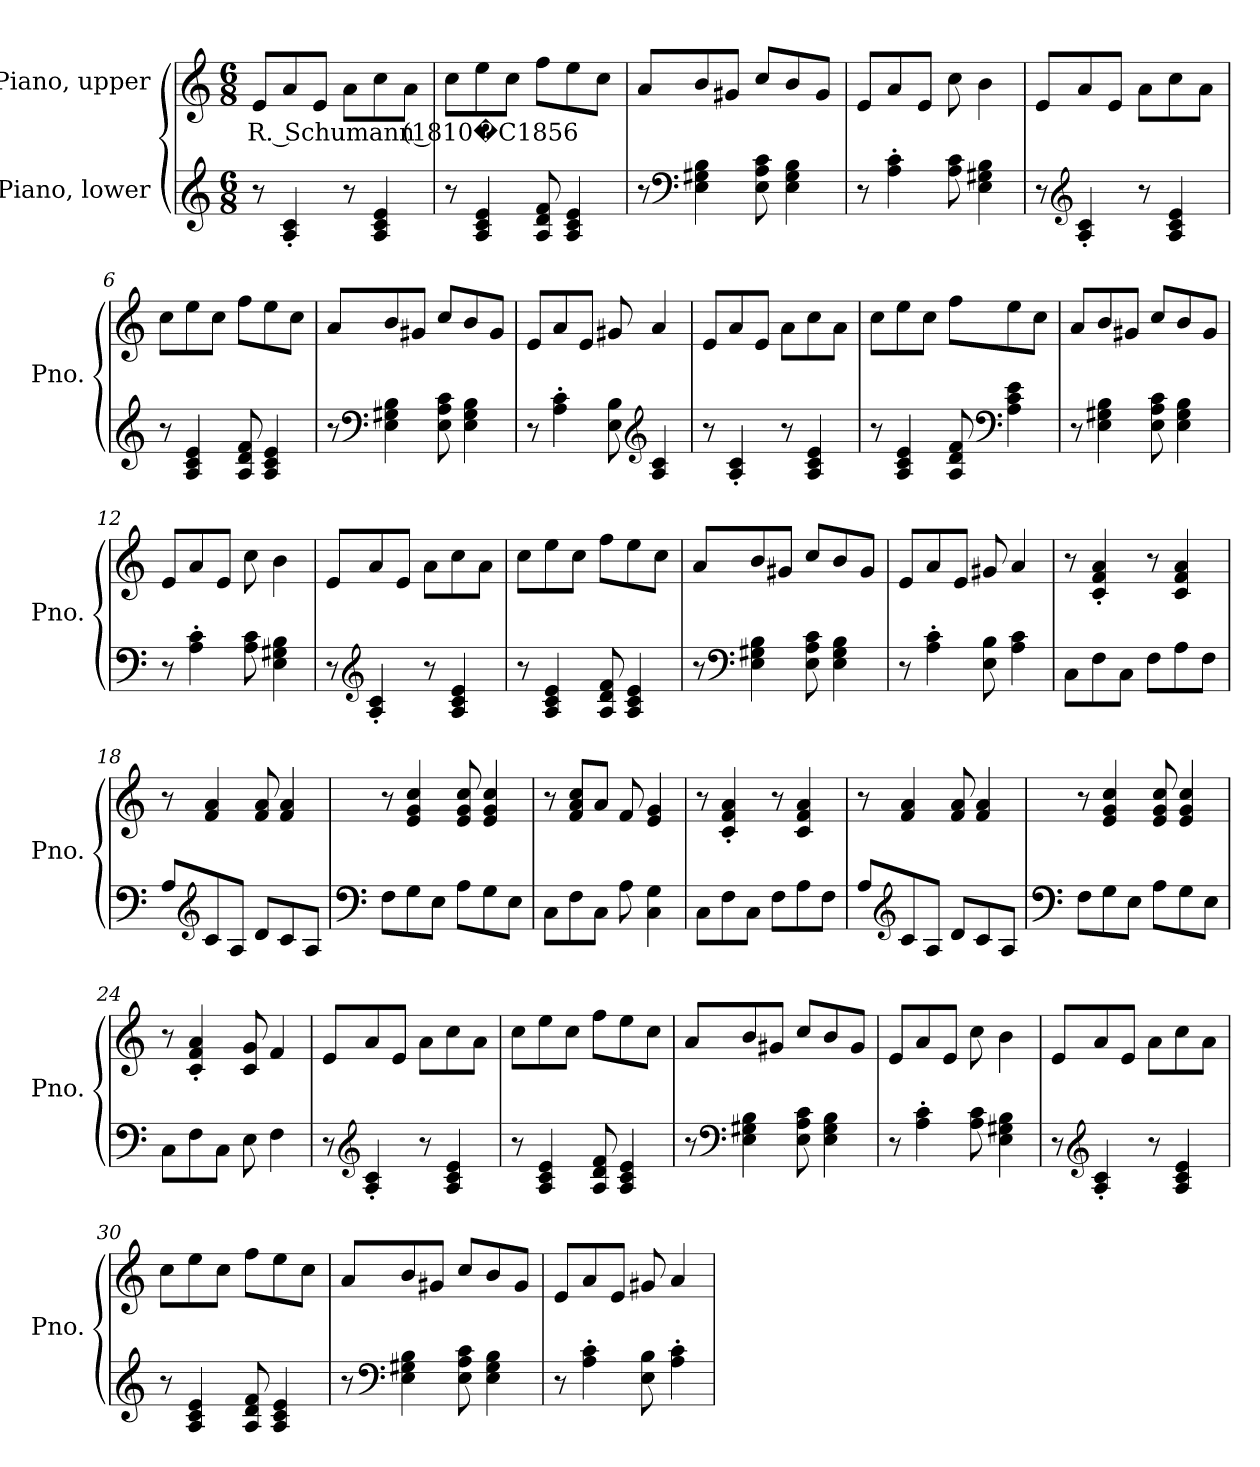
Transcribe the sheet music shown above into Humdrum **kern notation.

**kern	**kern	**text
*part2	*part1	*part1
*staff2	*staff1	*staff1
*I"Piano, lower	*I"Piano, upper	*
*I'Pno.	*I'Pno.	*
*clefG2	*clefG2	*
*k[]	*k[]	*
*M6/8	*M6/8	*
*MM152	*MM152	*
=1	=1	=1
!	!	!LO:LY:b
8r	8e/L	R. Schumann (1810�C1856
4A/' 4c/'	8a/	.
.	8e/J	.
8r	8a\L	.
4A/ 4c/ 4e/	8cc\	.
.	8a\J	.
=2	=2	=2
8r	8cc\L	.
4A/ 4c/ 4e/	8ee\	.
.	8cc\J	.
8A/ 8d/ 8f/	8ff\L	.
4A/ 4c/ 4e/	8ee\	.
.	8cc\J	.
=3	=3	=3
8r	8a/L	.
*clefF4	*	*
4E\ 4G#X\ 4B\	8b/	.
.	8g#X/J	.
8E\ 8A\ 8c\	8cc/L	.
4E\ 4G#\ 4B\	8b/	.
.	8g#/J	.
!!LO:LB:g=z
=4	=4	=4
8r	8e/L	.
4A\' 4c\'	8a/	.
.	8e/J	.
8A\ 8c\	8cc\	.
4E\ 4G#X\ 4B\	4b\	.
=5	=5	=5
8r	8e/L	.
*clefG2	*	*
4A/' 4c/'	8a/	.
.	8e/J	.
8r	8a\L	.
4A/ 4c/ 4e/	8cc\	.
.	8a\J	.
=6	=6	=6
8r	8cc\L	.
4A/ 4c/ 4e/	8ee\	.
.	8cc\J	.
8A/ 8d/ 8f/	8ff\L	.
4A/ 4c/ 4e/	8ee\	.
.	8cc\J	.
=7	=7	=7
8r	8a/L	.
*clefF4	*	*
4E\ 4G#X\ 4B\	8b/	.
.	8g#X/J	.
8E\ 8A\ 8c\	8cc/L	.
4E\ 4G#\ 4B\	8b/	.
.	8g#/J	.
=8	=8	=8
8r	8e/L	.
4A\' 4c\'	8a/	.
.	8e/J	.
8E\ 8B\	8g#X/	.
*clefG2	*	*
4A/ 4c/	4a/	.
!!LO:LB:g=z
=9	=9	=9
8r	8e/L	.
4A/' 4c/'	8a/	.
.	8e/J	.
8r	8a\L	.
4A/ 4c/ 4e/	8cc\	.
.	8a\J	.
=10	=10	=10
8r	8cc\L	.
4A/ 4c/ 4e/	8ee\	.
.	8cc\J	.
8A/ 8d/ 8f/	8ff\L	.
*clefF4	*	*
4A\ 4c\ 4e\	8ee\	.
.	8cc\J	.
=11	=11	=11
8r	8a/L	.
4E\ 4G#X\ 4B\	8b/	.
.	8g#X/J	.
8E\ 8A\ 8c\	8cc/L	.
4E\ 4G#\ 4B\	8b/	.
.	8g#/J	.
=12	=12	=12
8r	8e/L	.
4A\' 4c\'	8a/	.
.	8e/J	.
8A\ 8c\	8cc\	.
4E\ 4G#X\ 4B\	4b\	.
=13	=13	=13
8r	8e/L	.
*clefG2	*	*
4A/' 4c/'	8a/	.
.	8e/J	.
8r	8a\L	.
4A/ 4c/ 4e/	8cc\	.
.	8a\J	.
!!LO:LB:g=z
=14	=14	=14
8r	8cc\L	.
4A/ 4c/ 4e/	8ee\	.
.	8cc\J	.
8A/ 8d/ 8f/	8ff\L	.
4A/ 4c/ 4e/	8ee\	.
.	8cc\J	.
=15	=15	=15
8r	8a/L	.
*clefF4	*	*
4E\ 4G#X\ 4B\	8b/	.
.	8g#X/J	.
8E\ 8A\ 8c\	8cc/L	.
4E\ 4G#\ 4B\	8b/	.
.	8g#/J	.
=16	=16	=16
8r	8e/L	.
4A\' 4c\'	8a/	.
.	8e/J	.
8E\ 8B\	8g#X/	.
4A\ 4c\	4a/	.
=17	=17	=17
8C\L	8r	.
8F\	4c/' 4f/' 4a/'	.
8C\J	.	.
8F\L	8r	.
8A\	4c/ 4f/ 4a/	.
8F\J	.	.
=18	=18	=18
8A/L	8r	.
*clefG2	*	*
8c/	4f/ 4a/	.
8A/J	.	.
8d/L	8f/ 8a/	.
8c/	4f/ 4a/	.
8A/J	.	.
!!LO:LB:g=z
=19	=19	=19
*clefF4	*	*
8F\L	8r	.
8G\	4e/ 4g/ 4cc/	.
8E\J	.	.
8A\L	8e/ 8g/ 8cc/	.
8G\	4e/ 4g/ 4cc/	.
8E\J	.	.
=20	=20	=20
8C\L	8r	.
8F\	8f/ 8a/ 8cc/L	.
8C\J	8a/J	.
8A\	8f/	.
4C\ 4G\	4e/ 4g/	.
=21	=21	=21
8C\L	8r	.
8F\	4c/' 4f/' 4a/'	.
8C\J	.	.
8F\L	8r	.
8A\	4c/ 4f/ 4a/	.
8F\J	.	.
=22	=22	=22
8A/L	8r	.
*clefG2	*	*
8c/	4f/ 4a/	.
8A/J	.	.
8d/L	8f/ 8a/	.
8c/	4f/ 4a/	.
8A/J	.	.
=23	=23	=23
*clefF4	*	*
8F\L	8r	.
8G\	4e/ 4g/ 4cc/	.
8E\J	.	.
8A\L	8e/ 8g/ 8cc/	.
8G\	4e/ 4g/ 4cc/	.
8E\J	.	.
!!LO:LB:g=z
=24	=24	=24
8C\L	8r	.
8F\	4c/' 4f/' 4a/'	.
8C\J	.	.
8E\	8c/ 8g/	.
4F\	4f/	.
=25	=25	=25
8r	8e/L	.
*clefG2	*	*
4A/' 4c/'	8a/	.
.	8e/J	.
8r	8a\L	.
4A/ 4c/ 4e/	8cc\	.
.	8a\J	.
=26	=26	=26
8r	8cc\L	.
4A/ 4c/ 4e/	8ee\	.
.	8cc\J	.
8A/ 8d/ 8f/	8ff\L	.
4A/ 4c/ 4e/	8ee\	.
.	8cc\J	.
=27	=27	=27
8r	8a/L	.
*clefF4	*	*
4E\ 4G#X\ 4B\	8b/	.
.	8g#X/J	.
8E\ 8A\ 8c\	8cc/L	.
4E\ 4G#\ 4B\	8b/	.
.	8g#/J	.
=28	=28	=28
8r	8e/L	.
4A\' 4c\'	8a/	.
.	8e/J	.
8A\ 8c\	8cc\	.
4E\ 4G#X\ 4B\	4b\	.
!!LO:PB:g=z
=29	=29	=29
8r	8e/L	.
*clefG2	*	*
4A/' 4c/'	8a/	.
.	8e/J	.
8r	8a\L	.
4A/ 4c/ 4e/	8cc\	.
.	8a\J	.
=30	=30	=30
8r	8cc\L	.
4A/ 4c/ 4e/	8ee\	.
.	8cc\J	.
8A/ 8d/ 8f/	8ff\L	.
4A/ 4c/ 4e/	8ee\	.
.	8cc\J	.
=31	=31	=31
8r	8a/L	.
*clefF4	*	*
4E\ 4G#X\ 4B\	8b/	.
.	8g#X/J	.
8E\ 8A\ 8c\	8cc/L	.
4E\ 4G#\ 4B\	8b/	.
.	8g#/J	.
=32	=32	=32
8r	8e/L	.
4A\' 4c\'	8a/	.
.	8e/J	.
8E\ 8B\	8g#X/	.
4A\' 4c\'	4a/	.
=	=	=
*-	*-	*-
